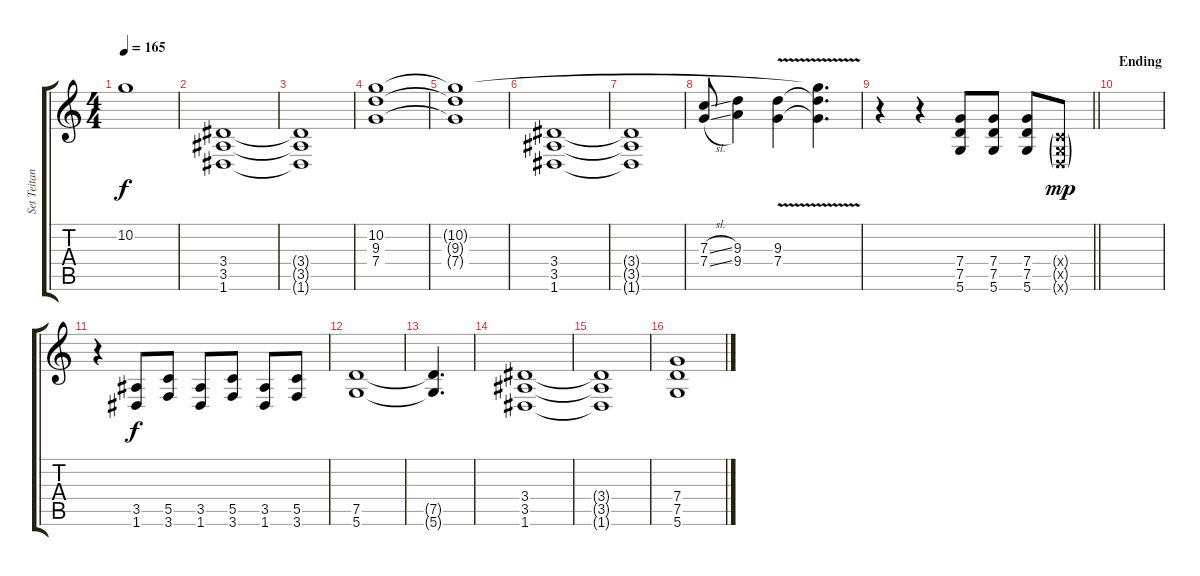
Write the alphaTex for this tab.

\track ("Set Teitan" "Set Teitan") {instrument distortionguitar}
\staff {score tabs}
\tuning (D4 A3 F3 C3 G2 D2) {hide}
\ts (4 4)
\tempo 165
\clef g2
\ks c
10.2{t}.1{dy f} |
(3.4 3.5 1.6).1 |
(3.4{t} 3.5{t} 1.6{t}).1 |
(10.2 9.3 7.4).1 |
(10.2{t} 9.3{t} 7.4{t}).1 |
(3.4 3.5 1.6).1 |
(3.4{t} 3.5{t} 1.6{t}).1 |
(7.3{sl} 7.4{sl}).8 (9.3 9.4).4 (9.3{v} 7.4{v}).4 (10.2{t} 9.3{t} 7.4{t}).4{d} |
\barLineRight lightlight
r.4 r.4 (7.4 7.5 5.6).8 (7.4 7.5 5.6).8 (7.4 7.5 5.6).8 (0.4{g x} 0.5{g x} 0.6{g x}).8{dy mp} |
\section ("" "Ending")
|
r.4 (3.5 1.6).8{dy f} (5.5 3.6).8 (3.5 1.6).8 (5.5 3.6).8 (3.5 1.6).8 (5.5 3.6).8 |
(7.5 5.6).1 |
(7.5{t} 5.6{t}).4{d} |
(3.4 3.5 1.6).1 |
(3.4{t} 3.5{t} 1.6{t}).1 |
(7.4 7.5 5.6).1
